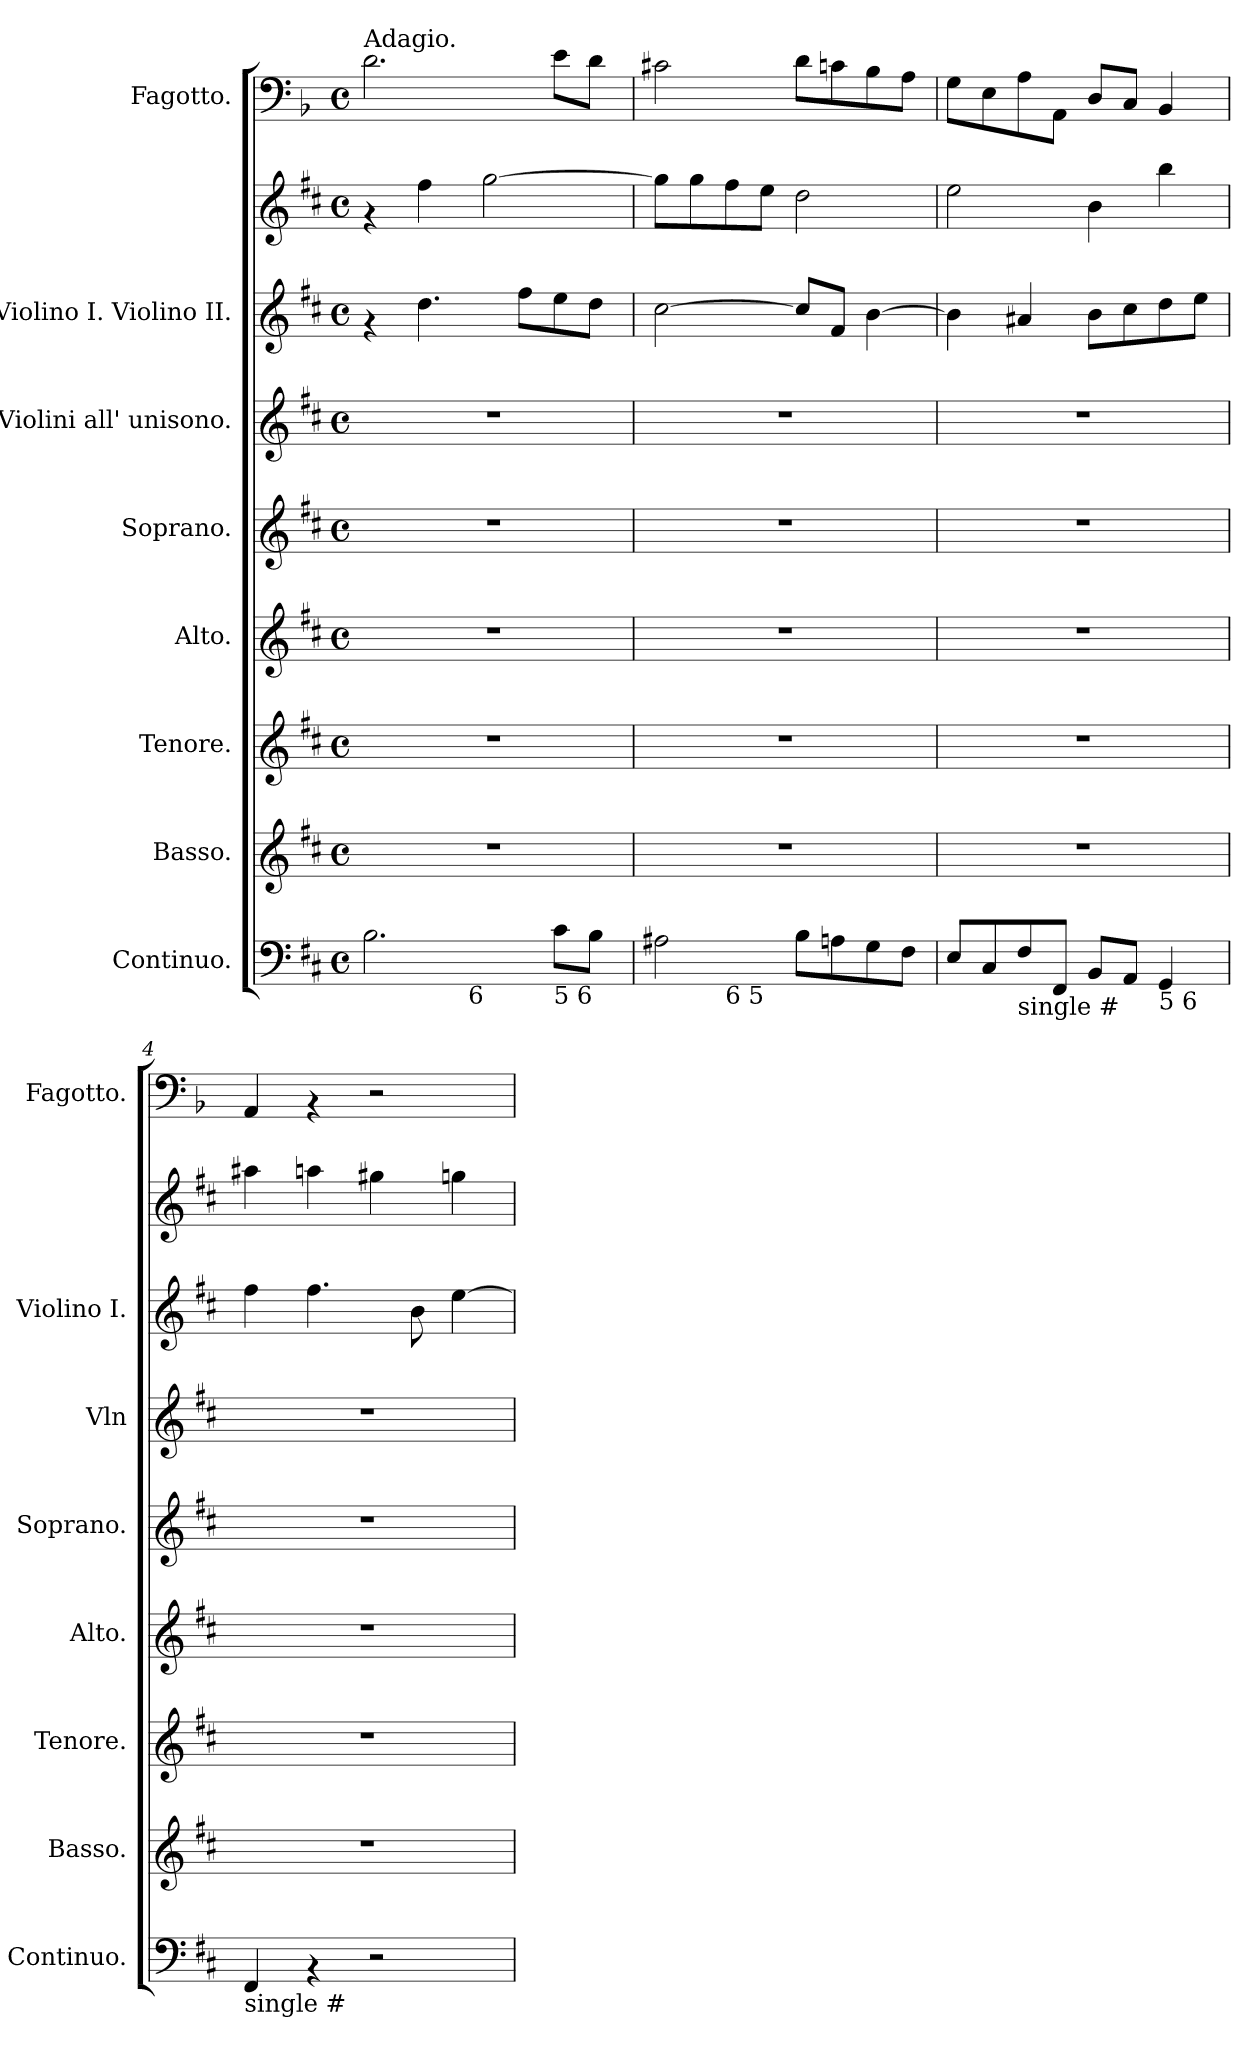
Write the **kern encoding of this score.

**kern	**kern	**kern	**kern	**kern	**kern	**kern	**kern	**kern
*part8	*part7	*part6	*part5	*part4	*part3	*part2	*part2	*part1
*staff9	*staff8	*staff7	*staff6	*staff5	*staff4	*staff3	*staff2	*staff1
*I"Continuo.	*I"Basso.	*I"Tenore.	*I"Alto.	*I"Soprano.	*I"Violini all' unisono.	*I"Violino I. Violino II.	*	*I"Fagotto.
*I'Continuo.	*I'Basso.	*I'Tenore.	*I'Alto.	*I'Soprano.	*I'Vln	*I'Violino I.	*	*I'Fagotto.
*clefF4	*clefG2	*clefG2	*clefG2	*clefG2	*clefG2	*clefG2	*clefG2	*clefF4
*	*	*	*	*	*	*	*	*ITrd2c3
*k[f#c#]	*k[f#c#]	*k[f#c#]	*k[f#c#]	*k[f#c#]	*k[f#c#]	*k[f#c#]	*k[f#c#]	*k[f#c#]
*D:	*D:	*D:	*D:	*D:	*D:	*D:	*D:	*D:
*M4/4	*M4/4	*M4/4	*M4/4	*M4/4	*M4/4	*M4/4	*M4/4	*M4/4
*met(c)	*met(c)	*met(c)	*met(c)	*met(c)	*met(c)	*met(c)	*met(c)	*met(c)
=1	=1	=1	=1	=1	=1	=1	=1	=1
!	!	!	!	!	!	!	!	!LO:TX:a:t=Adagio.
*^	*	*	*	*	*	*	*	*
2.B\	4...ryy	1r	1r	1r	1r	1r	4rf	4rf	2.B\
.	.	.	.	.	.	.	4.dd\	4ff#\	.
!	!LO:TX:b:t=6	!	!	!	!	!	!	!	!
.	2ryy	.	.	.	.	.	.	.	.
.	.	.	.	.	.	.	.	[>2gg\	.
.	.	.	.	.	.	.	8ff#\L	.	.
!LO:TX:b:t=5 6	!	!	!	!	!	!	!	!	!
8c#\L	.	.	.	.	.	.	8ee\	.	8c#\L
8B\J	.	.	.	.	.	.	8dd\J	.	8B\J
.	32ryy	.	.	.	.	.	.	.	.
=2!	=2!	=2!	=2!	=2!	=2!	=2!	=2!	=2!	=2!
2A#X\	4ryy	1r	1r	1r	1r	1r	[>2cc#\	8gg\L]	2A#X\
.	.	.	.	.	.	.	.	8gg\	.
!	!LO:TX:b:t=6 5	!	!	!	!	!	!	!	!
.	2.ryy	.	.	.	.	.	.	8ff#\	.
.	.	.	.	.	.	.	.	8ee\J	.
8B\L	.	.	.	.	.	.	8cc#/L]	2dd\	8B\L
8An\	.	.	.	.	.	.	8f#/J	.	8An\
8G\	.	.	.	.	.	.	[>4b\	.	8G\
8F#\J	.	.	.	.	.	.	.	.	8F#\J
*v	*v	*	*	*	*	*	*	*	*
=3!	=3!	=3!	=3!	=3!	=3!	=3!	=3!	=3!
8E/L	1r	1r	1r	1r	1r	4b\]	2ee\	8E\L
8C#/	.	.	.	.	.	.	.	8C#\
!LO:TX:b:t=single #	!	!	!	!	!	!	!	!
8F#/	.	.	.	.	.	4a#X/	.	8F#\
8FF#/J	.	.	.	.	.	.	.	8FF#\J
8BB/L	.	.	.	.	.	8b\L	4b\	8BB/L
8AA/J	.	.	.	.	.	8cc#\	.	8AA/J
!LO:TX:b:t=5 6	!	!	!	!	!	!	!	!
4GG/	.	.	.	.	.	8dd\	4bb\	4GG/
.	.	.	.	.	.	8ee\J	.	.
=4!	=4!	=4!	=4!	=4!	=4!	=4!	=4!	=4!
!LO:TX:b:t=single #	!	!	!	!	!	!	!	!
4FF#/	1r	1r	1r	1r	1r	4ff#\	4aa#X\	4FF#/
4rAA	.	.	.	.	.	4.ff#\	4aan\	4rAA
2r	.	.	.	.	.	.	4gg#X\	2r
.	.	.	.	.	.	8b\	.	.
.	.	.	.	.	.	[<4ee\	4ggn\	.
=!	=!	=!	=!	=!	=!	=!	=!	=!
*-	*-	*-	*-	*-	*-	*-	*-	*-
